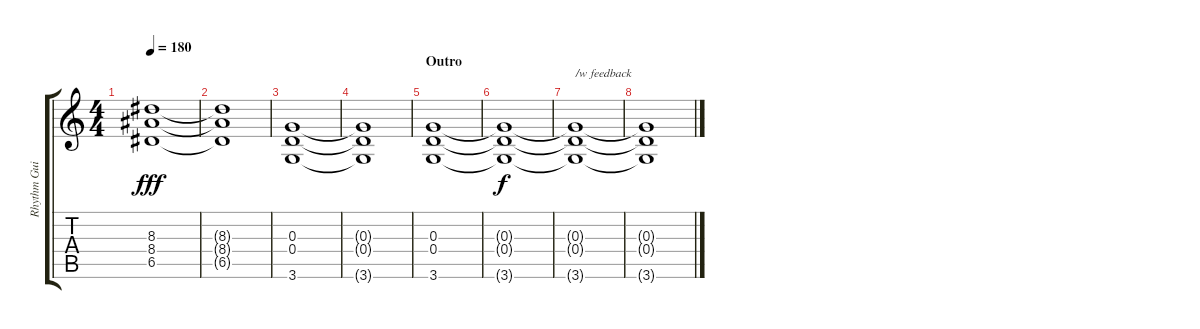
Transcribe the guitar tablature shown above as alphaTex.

\track ("Rhythm Guitar" "Rhythm Gui") {instrument overdrivenguitar}
\staff {score tabs}
\tuning (E4 B3 G3 D3 A2 E2) {hide}
\ts (4 4)
\tempo 180
\clef g2
\ks c
(8.3 8.4 6.5).1{dy fff} |
(8.3{t} 8.4{t} 6.5{t}).1 |
(0.3 0.4 3.6).1 |
(0.3{t} 0.4{t} 3.6{t}).1 |
\section ("" "Outro")
(0.3 0.4 3.6).1 |
(0.3{t} 0.4{t} 3.6{t}).1{dy f} |
(0.3{t} 0.4{t} 3.6{t}).1{txt "/w feedback"} |
(0.3{t} 0.4{t} 3.6{t}).1
